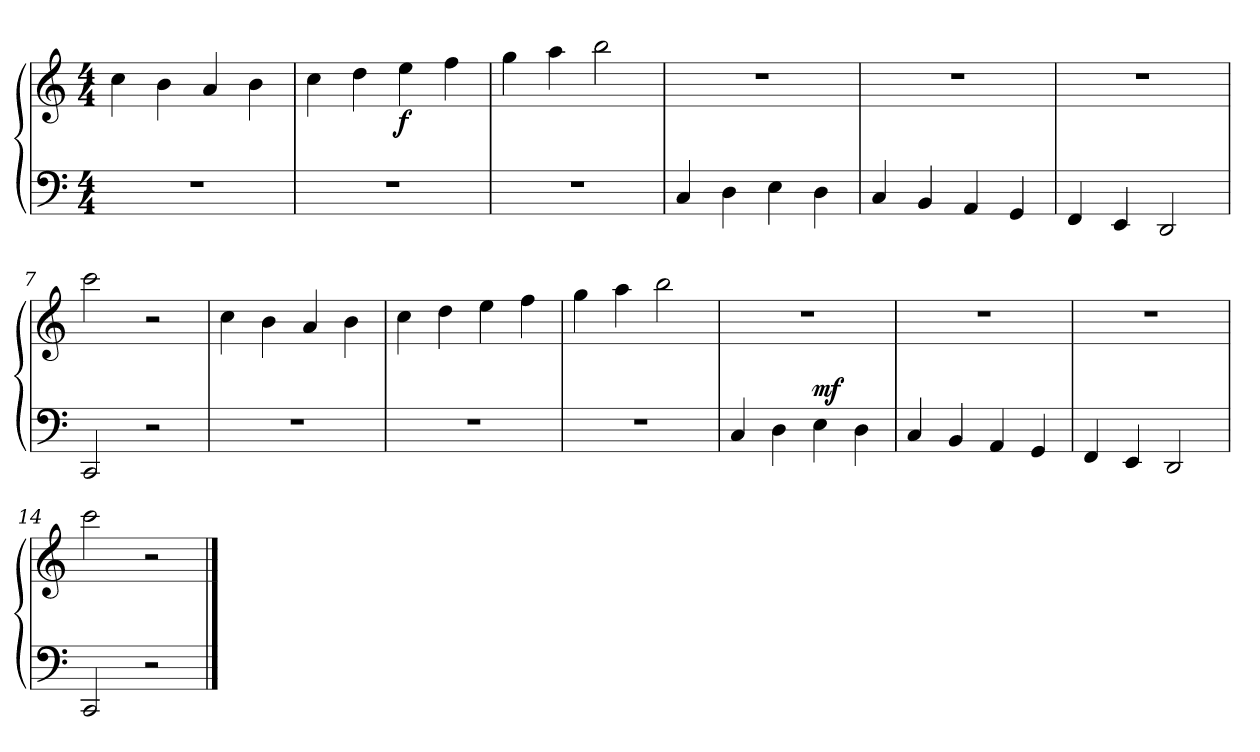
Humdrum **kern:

**kern	**kern	**dynam
*part1	*part1	*part1
*staff2	*staff1	*staff1/2
*clefF4	*clefG2	*
*k[]	*k[]	*
*M4/4	*M4/4	*
=1	=1	=1
1r	4cc\	.
.	4b\	.
.	4a/	.
.	4b\	.
=2	=2	=2
1r	4cc\	.
.	4dd\	.
!	!	!LO:DY:b
.	4ee\	f
.	4ff\	.
=3	=3	=3
1r	4gg\	.
.	4aa\	.
.	2bb\	.
=4	=4	=4
4C/	1r	.
4D\	.	.
!	!	!LO:DY:b=2
4E\	.	cresc.
4D\	.	.
=5	=5	=5
4C/	1r	.
4BB/	.	.
!	!	!LO:DY:b=2
!	!	!LO:DY:n=1:b=2
4AA/	.	f dim.
4GG/	.	.
=6	=6	=6
4FF/	1r	.
4EE/	.	.
2DD/	.	.
=7	=7	=7
2CC/	2ccc\	.
2r	2r	.
!!LO:LB:g=z
=8	=8	=8
1r	4cc\	.
.	4b\	.
.	4a/	.
.	4b\	.
=9	=9	=9
1r	4cc\	.
.	4dd\	.
.	4ee\	.
.	4ff\	.
=10	=10	=10
1r	4gg\	.
.	4aa\	.
.	2bb\	.
=11	=11	=11
4C/	1r	.
4D\	.	.
!	!	!LO:DY:a=2
4E\	.	mf
4D\	.	.
=12	=12	=12
4C/	1r	.
4BB/	.	.
!	!	!LO:DY:a=2
4AA/	.	diminuendo
4GG/	.	.
=13	=13	=13
4FF/	1r	.
4EE/	.	.
2DD/	.	.
=14	=14	=14
2CC/	2ccc\	.
2r	2r	.
==	==	==
*-	*-	*-
